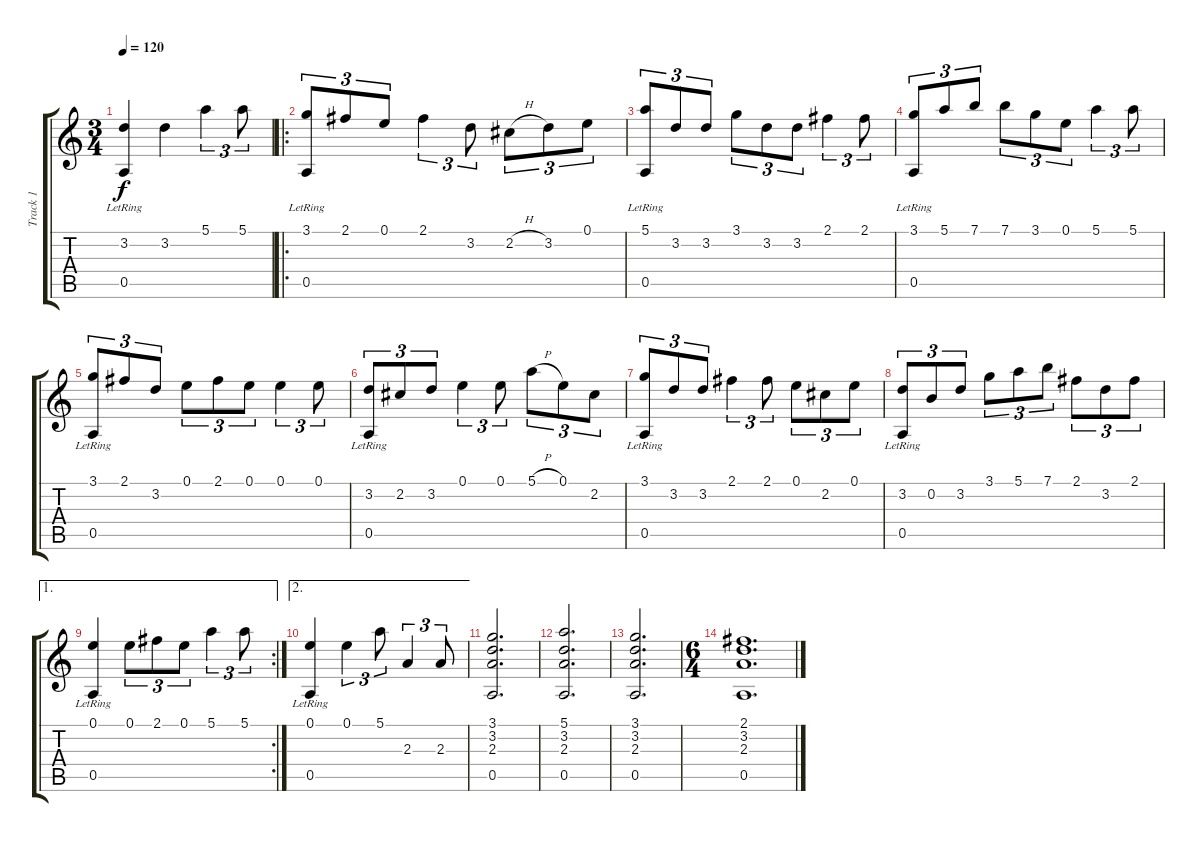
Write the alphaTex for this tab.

\track ("Track 1" "Track 1") {instrument acousticguitarsteel}
\staff {score tabs}
\tuning (E4 B3 G3 D3 A2 E2) {hide}
\ts (3 4)
\tempo 120
\clef g2
\ks c
(3.2 0.5{lr}).4{dy f} 3.2.4 5.1.4{tu (3 2)} 5.1.8{tu (3 2)} |
\ro
(3.1 0.5{lr}).8{tu (3 2)} 2.1.8{tu (3 2)} 0.1.8{tu (3 2)} 2.1.4{tu (3 2)} 3.2.8{tu (3 2)} 2.2{h}.8{tu (3 2)} 3.2.8{tu (3 2)} 0.1.8{tu (3 2)} |
(5.1 0.5{lr}).8{tu (3 2)} 3.2.8{tu (3 2)} 3.2.8{tu (3 2)} 3.1.8{tu (3 2)} 3.2.8{tu (3 2)} 3.2.8{tu (3 2)} 2.1.4{tu (3 2)} 2.1.8{tu (3 2)} |
(3.1 0.5{lr}).8{tu (3 2)} 5.1.8{tu (3 2)} 7.1.8{tu (3 2)} 7.1.8{tu (3 2)} 3.1.8{tu (3 2)} 0.1.8{tu (3 2)} 5.1.4{tu (3 2)} 5.1.8{tu (3 2)} |
(3.1 0.5{lr}).8{tu (3 2)} 2.1.8{tu (3 2)} 3.2.8{tu (3 2)} 0.1.8{tu (3 2)} 2.1.8{tu (3 2)} 0.1.8{tu (3 2)} 0.1.4{tu (3 2)} 0.1.8{tu (3 2)} |
(3.2 0.5{lr}).8{tu (3 2)} 2.2.8{tu (3 2)} 3.2.8{tu (3 2)} 0.1.4{tu (3 2)} 0.1.8{tu (3 2)} 5.1{h}.8{tu (3 2)} 0.1.8{tu (3 2)} 2.2.8{tu (3 2)} |
(3.1 0.5{lr}).8{tu (3 2)} 3.2.8{tu (3 2)} 3.2.8{tu (3 2)} 2.1.4{tu (3 2)} 2.1.8{tu (3 2)} 0.1.8{tu (3 2)} 2.2.8{tu (3 2)} 0.1.8{tu (3 2)} |
(3.2 0.5{lr}).8{tu (3 2)} 0.2.8{tu (3 2)} 3.2.8{tu (3 2)} 3.1.8{tu (3 2)} 5.1.8{tu (3 2)} 7.1.8{tu (3 2)} 2.1.8{tu (3 2)} 3.2.8{tu (3 2)} 2.1.8{tu (3 2)} |
\ae 1
\rc 2
(0.1 0.5{lr}).4 0.1.8{tu (3 2)} 2.1.8{tu (3 2)} 0.1.8{tu (3 2)} 5.1.4{tu (3 2)} 5.1.8{tu (3 2)} |
\ae 2
(0.1 0.5{lr}).4 0.1.4{tu (3 2)} 5.1.8{tu (3 2)} 2.3.4{tu (3 2)} 2.3.8{tu (3 2)} |
(3.1 3.2 2.3 0.5).2{d} |
(5.1 3.2 2.3 0.5).2{d} |
(3.1 3.2 2.3 0.5).2{d} |
\ts (6 4)
(2.1 3.2 2.3 0.5).1{d}
